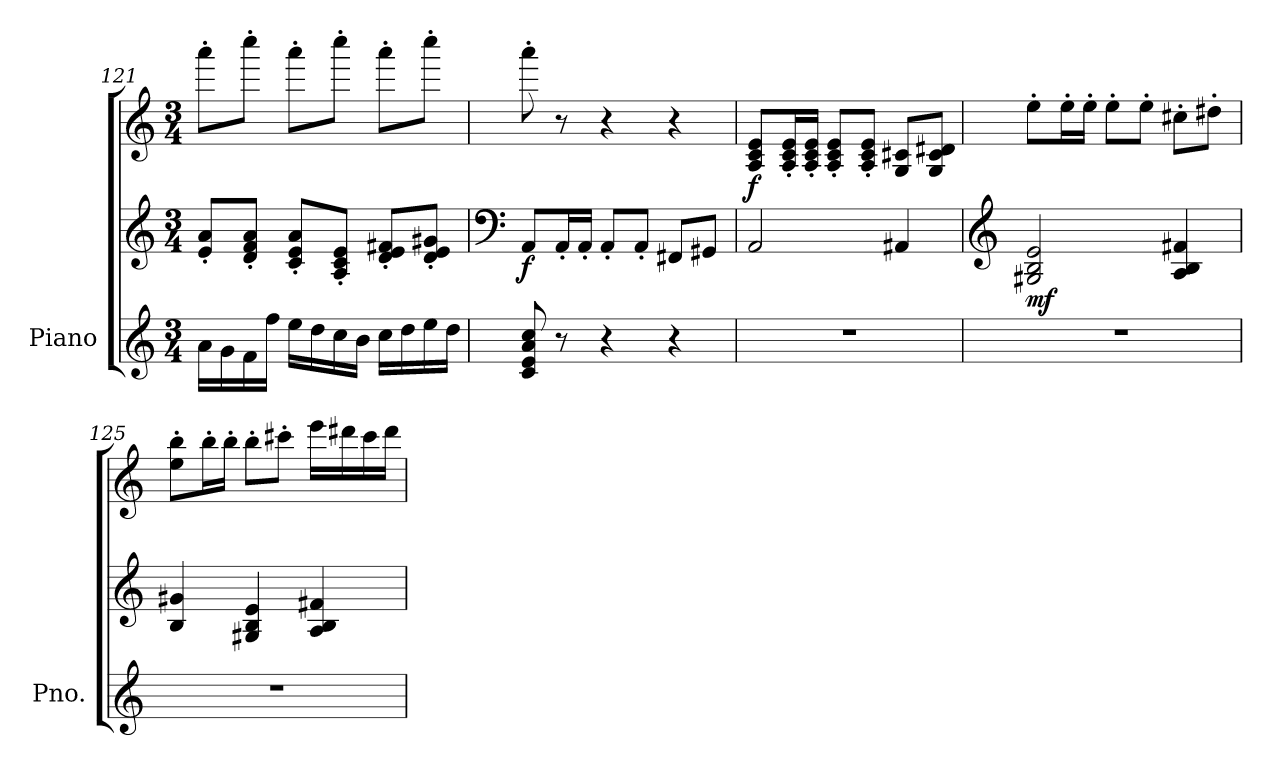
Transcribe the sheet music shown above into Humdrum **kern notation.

**kern	**kern	**kern	**dynam
*part1	*part1	*part1	*part1
*staff3	*staff2	*staff1	*staff1/2/3
*I"Piano	*	*	*
*I'Pno.	*	*	*
*clefG2	*clefG2	*clefG2	*
*k[]	*k[]	*k[]	*
*M3/4	*M3/4	*M3/4	*
=121	=121	=121	=121
16a\LL	8e/' 8a/'L	8aaa'\L	.
16g\	.	.	.
16f\	8d/' 8f/' 8a/'J	8cccc'\J	.
16ff\JJ	.	.	.
16ee\LL	8c/' 8e/' 8a/'L	8aaa'\L	.
16dd\	.	.	.
16cc\	8A/' 8c/' 8e/'J	8cccc'\J	.
16b\JJ	.	.	.
16cc\LL	8d/' 8e/' 8f#X/'L	8aaa'\L	.
16dd\	.	.	.
16ee\	8d/' 8e/' 8g#X/'J	8cccc'\J	.
16dd\JJ	.	.	.
=122	=122	=122	=122
*	*clefF4	*	*
!	!	!	!LO:DY:b=2
8c/ 8e/ 8a/ 8cc/	8AA/L	8aaa'\	f
8r	16AA'/L	8r	.
.	16AA'/JJ	.	.
4r	8AA'/L	4r	.
.	8AA'/J	.	.
4r	8FF#X/L	4r	.
.	8GG#X/J	.	.
=123	=123	=123	=123
!	!	!	!LO:DY:b
2.r	2AA/	8A/ 8c/ 8e/L	f
.	.	16A/' 16c/' 16e/'L	.
.	.	16A/' 16c/' 16e/'JJ	.
.	.	8A/' 8c/' 8e/'L	.
.	.	8A/' 8c/' 8e/'J	.
.	4AA#X/	8G/ 8c#X/L	.
.	.	8G/ 8c#/ 8d#X/J	.
!!LO:LB:g=z
=124	=124	=124	=124
*	*clefG2	*	*
!	!	!	!LO:DY:b=2
2.r	2G#X/ 2B/ 2e/	8ee'\L	mf
.	.	16ee'\L	.
.	.	16ee'\JJ	.
.	.	8ee'\L	.
.	.	8ee'\J	.
.	4A/ 4B/ 4f#X/	8cc#X'\L	.
.	.	8dd#X'\J	.
=125	=125	=125	=125
2.r	4B/ 4g#X/	8ee\' 8bb\'L	.
.	.	16bb'\L	.
.	.	16bb'\JJ	.
.	4G#X/ 4B/ 4e/	8bb'\L	.
.	.	8ccc#X'\J	.
.	4A/ 4B/ 4f#X/	16eee\LL	.
.	.	16ddd#X\	.
.	.	16ccc#\	.
.	.	16ddd#\JJ	.
=	=	=	=
*-	*-	*-	*-
